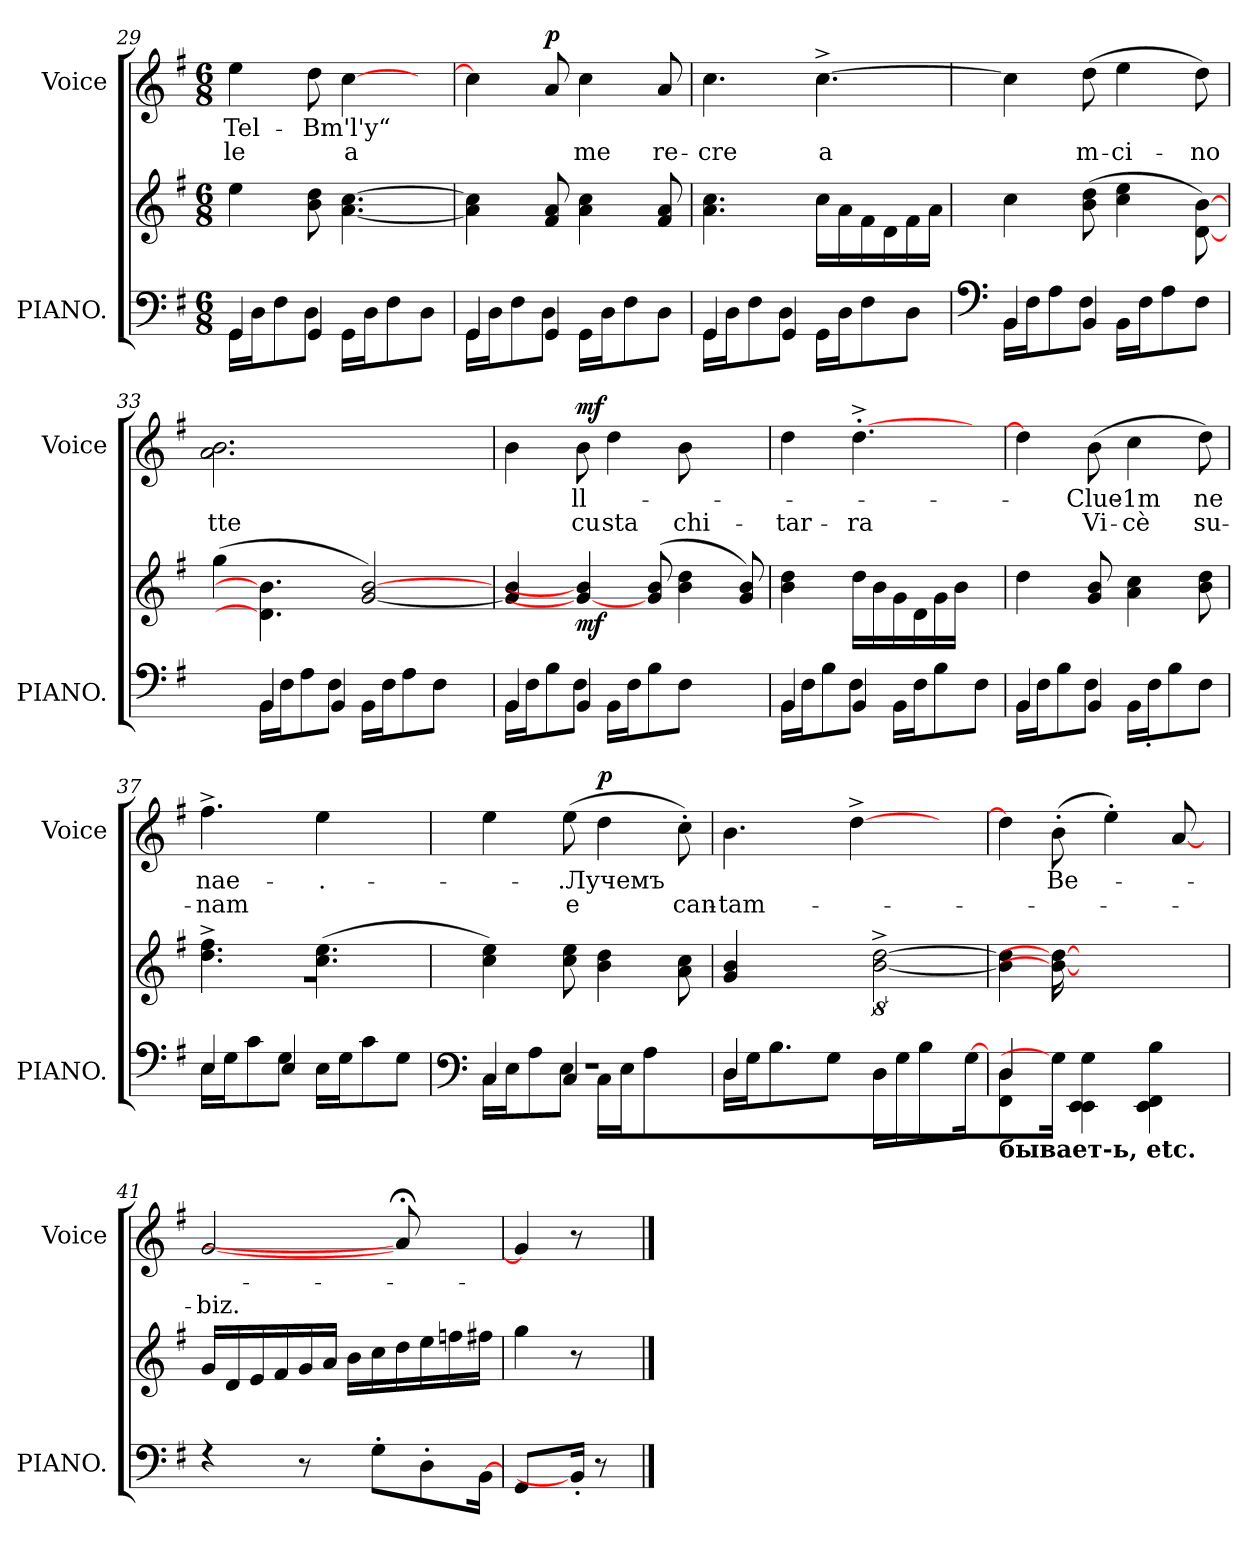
**kern	**kern	**dynam	**kern	**text	**text	**dynam
*part2	*part2	*part2	*part1	*part1	*part1	*part1
*staff3	*staff2	*staff2/3	*staff1	*staff1	*staff1	*staff1
*I"PIANO.	*	*	*I"Voice	*	*	*
*I'PIANO.	*	*	*I'Voice	*	*	*
*clefF4	*clefG2	*	*clefG2	*	*	*
*k[f#]	*k[f#]	*	*k[f#]	*	*	*
*M6/8	*M6/8	*	*M6/8	*	*	*
=29	=29	=29	=29	=29	=29	=29
*^	*	*	*	*	*	*
!	!	!	!	!	!LO:LY:b	!LO:LY:b	!
4GG/	16GG\LL	4ee\	.	4ee\	Tel-	-le	.
.	16D\J	.	.	.	.	.	.
.	8F#\	.	.	.	.	.	.
!	!	!	!	!	!LO:LY:b	!	!
4GG/	8D\J	8b\ 8dd\	.	8dd\	-Bm'l'y“	.	.
!	!	!	!	!	!	!LO:LY:b	!
.	16GG\LL	[<4.a\ [>4.cc\	.	[>4cc\	.	a	.
.	16D\J	.	.	.	.	.	.
4ryy	8F#\	.	.	.	.	.	.
.	8D\J	.	.	8ryy	.	.	.
=30	=30	=30	=30	=30	=30	=30	=30
4GG/	16GG\LL	4a\] 4cc\]	.	4cc\]	.	.	.
.	16D\J	.	.	.	.	.	.
.	8F#\	.	.	.	.	.	.
!	!	!	!	!	!	!	!LO:DY:b
4GG/	8D\J	8f#/ 8a/	.	8a/	.	.	p
!	!	!	!	!	!	!LO:LY:b	!
.	16GG\LL	4a\ 4cc\	.	4cc\	.	-me	.
.	16D\J	.	.	.	.	.	.
4ryy	8F#\	.	.	.	.	.	.
!	!	!	!	!	!	!LO:LY:b	!
.	8D\J	8f#/ 8a/	.	8a/	.	re-	.
=31	=31	=31	=31	=31	=31	=31	=31
!	!	!	!	!	!	!LO:LY:b	!
4GG/	16GG\LL	4.a\ 4.cc\	.	4.cc\	.	-cre	.
.	16D\J	.	.	.	.	.	.
.	8F#\	.	.	.	.	.	.
4GG/	8D\J	.	.	.	.	.	.
!	!	!	!	!	!	!LO:LY:b	!
.	16GG\LL	16cc\LL	.	[>4.cc^>\	.	a	.
.	16D\J	16a\	.	.	.	.	.
4ryy	8F#\	16f#\	.	.	.	.	.
.	.	16d\	.	.	.	.	.
.	8D\J	16f#\	.	.	.	.	.
.	.	16a\JJ	.	.	.	.	.
!!LO:LB:g=z
=32	=32	=32	=32	=32	=32	=32	=32
*clefF5	*	*	*	*	*	*	*
*	*	*^	*	*	*	*	*
4GG/	16GG\LL	4cc\	8ryy	.	4cc\]	.	.	.
.	16D\J	.	.	.	.	.	.	.
*	*	*v	*v	*	*	*	*	*
.	8F#\	.	.	.	.	.	.
!	!	!	!	!	!	!LO:LY:b	!
4GG/	8D\J	(>8b\ 8dd\	.	(>8dd\	.	m-	.
!	!	!	!	!	!	!LO:LY:b	!
.	16GG\LL	4cc\ 4ee\	.	4ee\	.	-ci-	.
.	16D\J	.	.	.	.	.	.
4ryy	8F#\	.	.	.	.	.	.
*	*	*^	*	*	*	*	*
!	!	!	!	!	!	!	!LO:LY:b	!
.	8D\J	8ryy	[8d\ [8b\)	.	8dd\)	.	-no	.
=33	=33	=33	=33	=33	=33	=33	=33	=33
!	!	!	!	!	!	!	!LO:LY:b	!
*	*	*v	*v	*	*	*	*	*
4ryy	4ryy	(<4gg\	.	2.a\ 2.b\	.	tte	.
4GG/	16GG\LL	4.d\] 4.b\]	.	.	.	.	.
.	16D\J	.	.	.	.	.	.
.	8F#\	.	.	.	.	.	.
4GG/	8D\J	.	.	.	.	.	.
.	16GG\LL	[<2g/ [2b/)	.	.	.	.	.
.	16D\J	.	.	.	.	.	.
8ryy	8F#\	.	.	4.ryy	.	.	.
4ryy	8D\J	.	.	.	.	.	.
.	8ryy	.	.	.	.	.	.
=34	=34	=34	=34	=34	=34	=34	=34
4GG/	16GG\LL	4g/] 4b/	.	4b\	.	.	.
.	16D\J	.	.	.	.	.	.
.	8G\	.	.	.	.	.	.
!	!	!	!LO:DY:b	!	!LO:LY:b	!LO:LY:b	!LO:DY:a
4GG/	8D\J	4g/_ 4b/]	mf	8b\	ll-	cu	mf
!	!	!	!	!	!	!LO:LY:b	!
.	16GG\LL	.	.	4dd\	.	sta	.
.	16D\J	.	.	.	.	.	.
4ryy	8G\	(>8g/ 8b/	.	.	.	.	.
!	!	!	!	!	!	!LO:LY:b	!
.	8D\J	4b\ 4dd\	.	8b\	.	chi-	.
4ryy	4ryy	.	.	4ryy	.	.	.
.	.	8g/ 8b/)	.	.	.	.	.
=35	=35	=35	=35	=35	=35	=35	=35
!	!	!	!	!	!	!LO:LY:b	!
4GG/	16GG\LL	4b\ 4dd\	.	4dd\	.	-tar-	.
.	16D\J	.	.	.	.	.	.
.	8G\	.	.	.	.	.	.
!	!	!	!	!	!	!LO:LY:b	!
4GG/	8D\J	16dd\LL	.	[>4.dd'<^>\	.	-ra	.
.	.	16b\	.	.	.	.	.
.	16GG\LL	16g\	.	.	.	.	.
.	16D\J	16d\	.	.	.	.	.
4ryy	8G\	16g\	.	.	.	.	.
.	.	16b\JJ	.	.	.	.	.
.	8D\J	8ryy	.	8ryy	.	.	.
=36	=36	=36	=36	=36	=36	=36	=36
4GG/	16GG\LL	4dd\	.	4dd\]	.	.	.
.	16D\J	.	.	.	.	.	.
.	8G\	.	.	.	.	.	.
!	!	!	!	!	!LO:LY:b	!LO:LY:b	!
4GG/	8D\J	8g/ 8b/	.	(>8b\	-Clue-	Vi-	.
!	!	!	!	!	!LO:LY:b	!LO:LY:b	!
.	16GG\LL	4a\ 4cc\	.	4cc\	-1m	-cè	.
.	16D'>\J	.	.	.	.	.	.
4ryy	8G\	.	.	.	.	.	.
!	!	!	!	!	!LO:LY:b	!LO:LY:b	!
.	8D\J	8b\ 8dd\	.	8dd\)	ne	su-	.
=37	=37	=37	=37	=37	=37	=37	=37
*	*	*^	*	*	*	*	*
!	!	!	!	!	!	!LO:LY:b	!LO:LY:b	!
4C/	16C\LL	4.dd\^> 4.ff#\^>	2.rg	.	4.ff#^>\	nae-	-nam	.
.	16E\J	.	.	.	.	.	.	.
.	8A\	.	.	.	.	.	.	.
4C/	8E\J	.	.	.	.	.	.	.
!	!	!	!	!	!	!LO:LY:b	!	!
.	16C\LL	(>4.cc\ 4.ee\	.	.	4ee\	-.-	.	.
.	16E\J	.	.	.	.	.	.	.
4ryy	8A\	.	.	.	.	.	.	.
.	8E\J	.	.	.	8ryy	.	.	.
*v	*v	*	*	*	*	*	*	*
*	*v	*v	*	*	*	*	*
!!LO:LB:g=z
=38	=38	=38	=38	=38	=38	=38
*clefF4	*	*	*	*	*	*
*^	*	*	*	*	*	*
*	*^	*	*	*	*	*	*
4C/	2.rF	16C\LL	4cc\ 4ee\)	.	4ee\	.	.	.
.	.	16E\J	.	.	.	.	.	.
.	.	8A\	.	.	.	.	.	.
!	!	!	!	!	!	!LO:LY:b	!LO:LY:b	!
4C/	.	8E\J	8cc\ 8ee\	.	(>8ee\	.Лучемъ	e	.
!	!	!	!	!	!	!	!	!LO:DY:b
.	.	16C\LL	4b\ 4dd\	.	4dd\	.	.	p
.	.	16E\J	.	.	.	.	.	.
4ryy	.	8A\	.	.	.	.	.	.
!	!	!	!	!	!	!	!LO:LY:b	!
.	.	8ryy	8a\ 8cc\	.	8cc'<\)	.	can-	.
=39	=39	=39	=39	=39	=39	=39	=39	=39
*	*	*	*^	*	*	*	*	*
!	!	!	!	!	!	!	!	!LO:LY:b	!
4D/	16D\LL	4..ryy	4g/ 4b/	4..ryy	.	4.b\	.	-tam-	.
.	16G\J	.	.	.	.	.	.	.	.
.	8.B\	.	.	.	.	.	.	.	.
2ryy	.	.	2ryy	.	.	.	.	.	.
.	8G\J	.	.	.	.	.	.	.	.
.	.	.	.	.	.	[>4dd^>\	.	.	.
.	16D\LL	4D/	.	[<16%5b\^> [>16%5dd\^>	.	.	.	.	.
.	16G\J	.	.	.	.	.	.	.	.
.	8B\	.	.	.	.	.	.	.	.
.	.	.	.	.	.	8ryy	.	.	.
.	[16G\J	16ryy	.	.	.	.	.	.	.
*	*	*	*v	*v	*	*	*	*	*
=40	=40	=40	=40	=40	=40	=40	=40	=40
!LO:TX:b:B:t=бывает-ь, etc.	!	!	!	!	!	!	!	!
*	*v	*v	*	*	*	*	*	*
4D/	4FF#\ 4D\	4b\] 4dd\]	.	4dd\]	.	.	.
!	!	!	!	!	!LO:LY:b	!	!
2ryy	16G\J]	16b\_ 16dd\_	.	(<8b'>\	Be-	.	.
.	4EE\ 4EE\ 4G\	2ryy	.	.	.	.	.
.	.	.	.	4ee'>\)	.	.	.
.	4EE\ 4FF#\ 4B\	.	.	.	.	.	.
.	.	.	.	[8a/	.	.	.
16ryy	.	.	.	16ryy	.	.	.
=41	=41	=41	=41	=41	=41	=41	=41
!	!	!	!	!	!	!LO:LY:b	!
4rE	4..ryy	16g/LL	.	[<2g/	.	biz.	.
.	.	16d/	.	.	.	.	.
.	.	16e/	.	.	.	.	.
.	.	16f#/	.	.	.	.	.
8r	.	16g/	.	.	.	.	.
.	.	16a/JJ	.	.	.	.	.
4.ryy	.	16b\LL	.	.	.	.	.
.	8G'>\L	16cc\	.	.	.	.	.
.	.	16dd\	.	8a;</]	.	.	.
.	8D'>\	16ee\	.	.	.	.	.
.	.	16ffn\	.	8ryy	.	.	.
.	[16BB\J	16ff#X\JJ	.	.	.	.	.
*v	*v	*	*	*	*	*	*
=42	=42	=42	=42	=42	=42	=42
4GG/	4gg\	.	4g/]	.	.	.
16BB'>\J]	8r	.	8r	.	.	.
8r	.	.	.	.	.	.
.	16ryy	.	16ryy	.	.	.
==	==	==	==	==	==	==
*-	*-	*-	*-	*-	*-	*-
